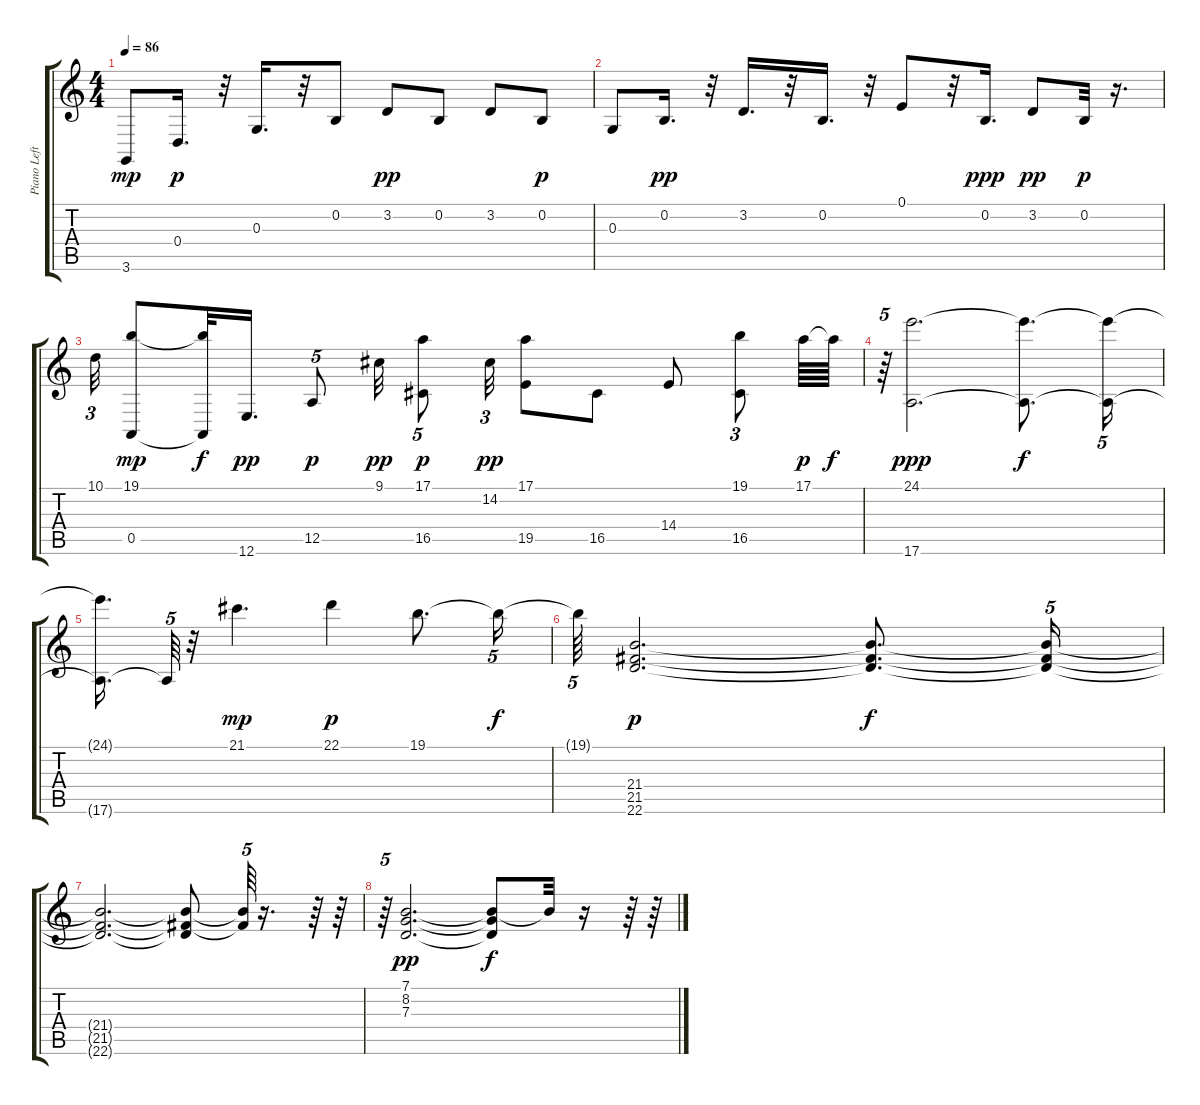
\track ("Piano Left" "Piano Left") {instrument acousticgrandpiano}
\staff {score tabs}
\tuning (E4 B3 G3 D3 A2 E2) {hide}
\ts (4 4)
\tempo 86
\clef g2
\ks c
3.6.8{dy mp} 0.4.16{d dy p} r.32 0.3.16{d} r.32 0.2.8 3.2.8{dy pp} 0.2.8 3.2.8 0.2.8{dy p} |
0.3.8 0.2.16{d dy pp} r.32 3.2.16{d} r.32 0.2.16{d} r.32 0.1.8 r.32 0.2.16{d dy ppp} 3.2.8{dy pp} 0.2.32{dy p} r.16{d} |
10.1.32{tu (3 2)} (19.1 0.5).8{dy mp} (19.1{t} 0.5{t}).32{dy f} 12.6.16{d dy pp} 12.5.8{tu (5 4) dy p} 9.1.32{dy pp} (17.1 16.5).8{tu (5 4) dy p} 14.2.32{tu (3 2) dy pp} (17.1 19.5).8 16.5.8 14.4.8 (19.1 16.5).8{tu (3 2)} 17.1.64{dy p} 17.1{t}.64{dy f} |
r.64{tu (5 4)} (24.1 17.6).2{d dy ppp} (24.1{t} 17.6{t}).8{d dy f} (24.1{t} 17.6{t}).16{tu (5 4)} |
(24.1{t} 17.6{t}).16{d} 17.6{t}.64{tu (5 4)} r.32 21.1.4{d dy mp} 22.1.4{dy p} 19.1.8{d} 19.1{t}.16{tu (5 4) dy f} |
19.1{t}.64{tu (5 4)} (21.4 21.5 22.6).2{d dy p} (21.4{t} 21.5{t} 22.6{t}).8{d dy f} (21.4{t} 21.5{t} 22.6{t}).16{tu (5 4)} |
(21.4{t} 21.5{t} 22.6{t}).2{d} (21.4{t} 21.5{t} 22.6{t}).8 (21.4{t} 21.5{t}).64{tu (5 4)} r.16{d} r.64 r.64 |
r.64{tu (5 4)} (7.1 8.2 7.3).2{d dy pp} (7.1{t} 8.2{t} 7.3{t}).8{dy f} 7.1{t}.32 r.16 r.64 r.64
